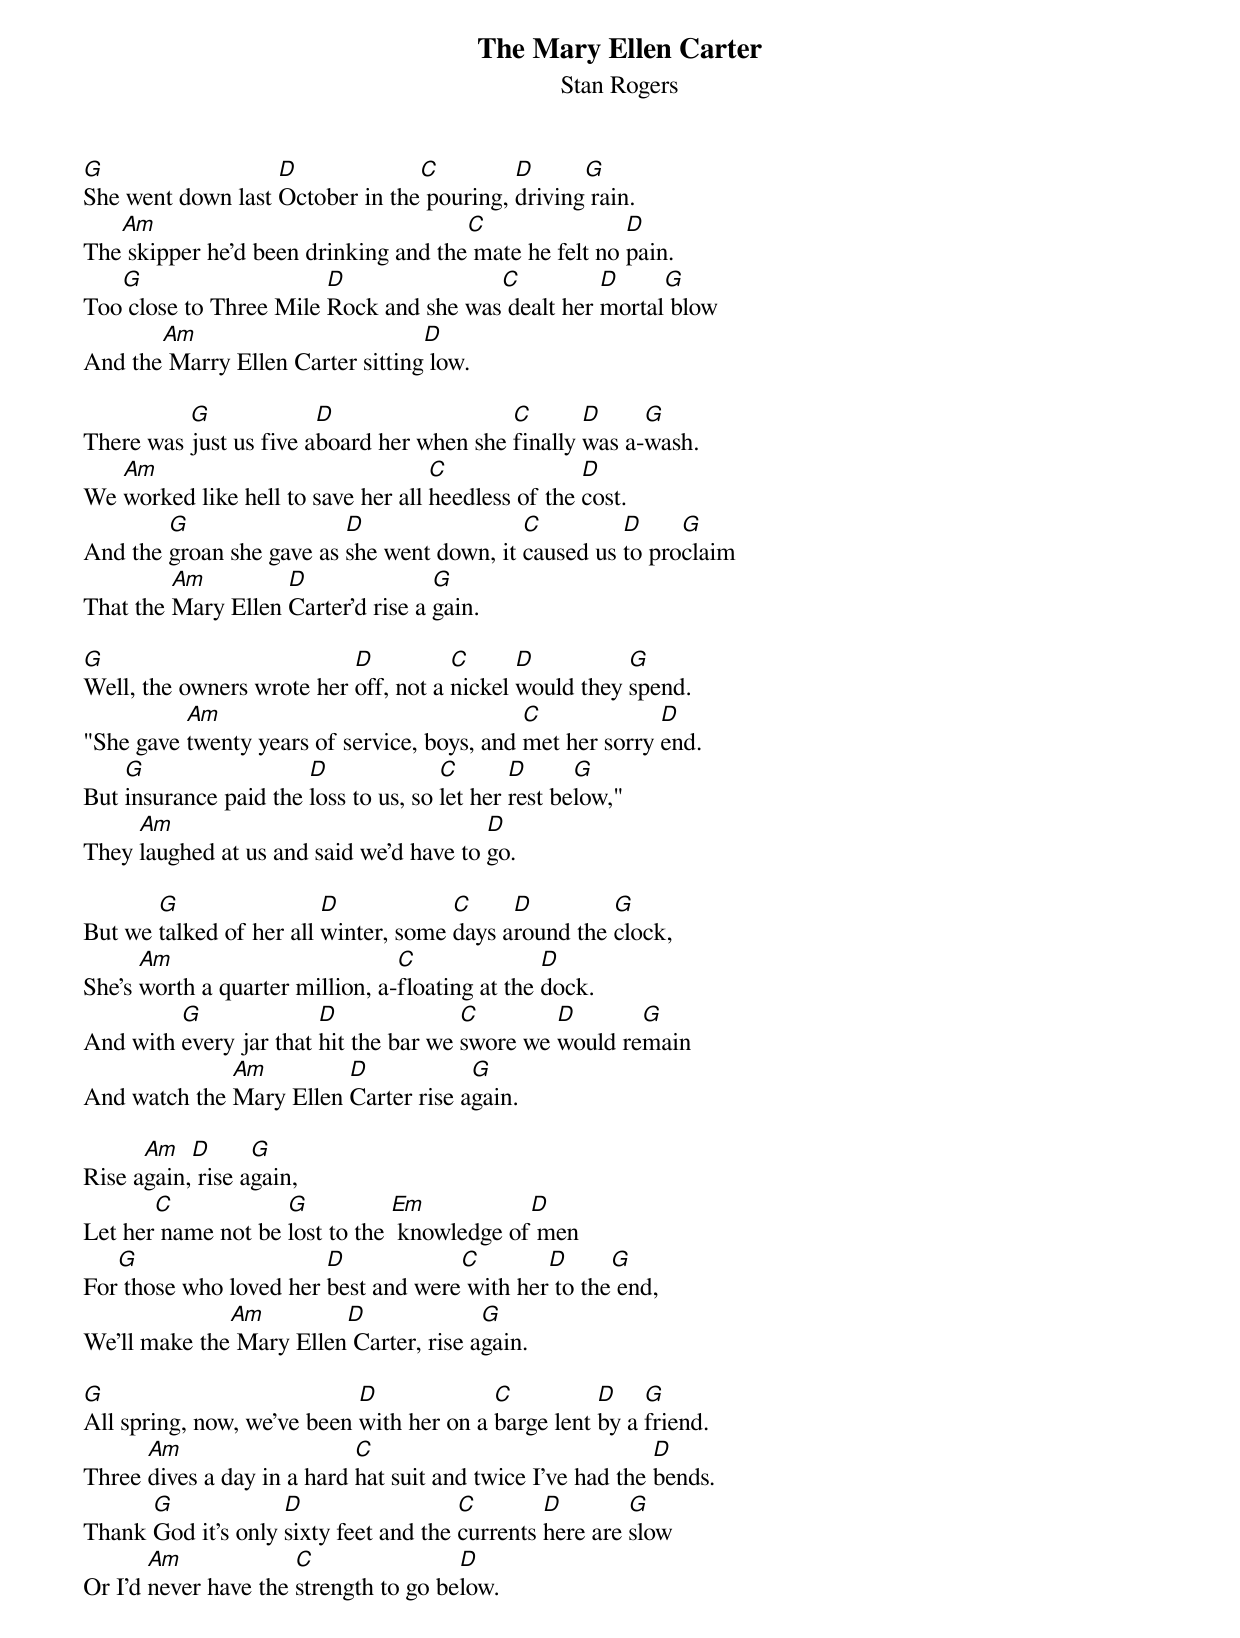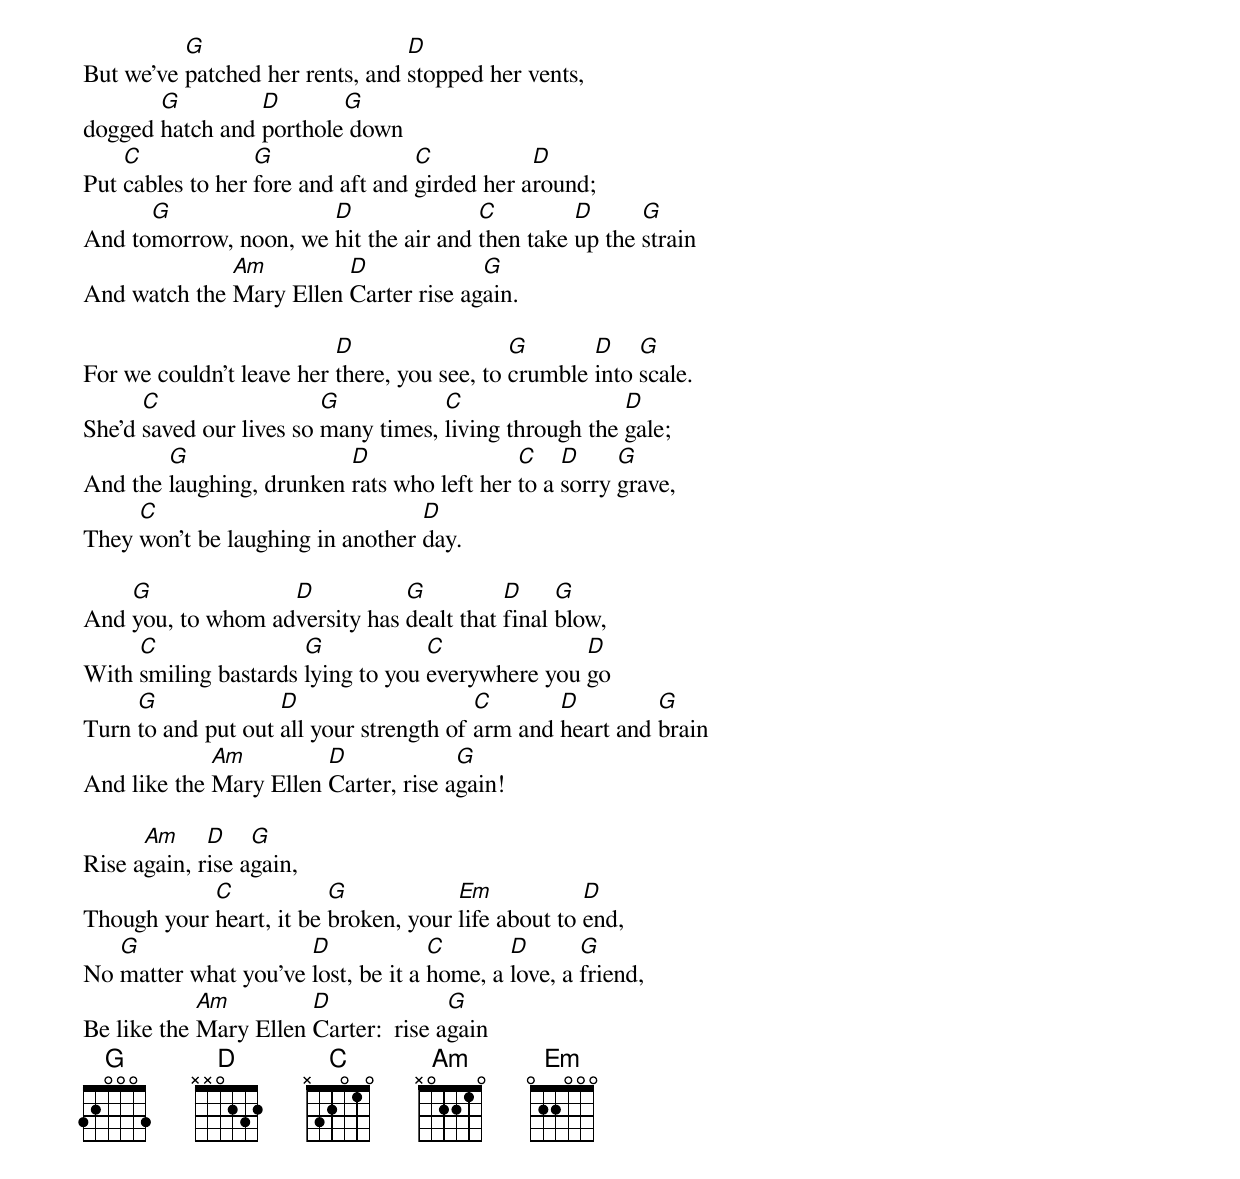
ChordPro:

{title: The Mary Ellen Carter}
{subtitle: Stan Rogers}
[G]She went down last [D]October in the[C] pouring, [D]driving[G] rain.
The[Am] skipper he’d been drinking and the[C] mate he felt no [D]pain.
Too[G] close to Three Mile [D]Rock and she was[C] dealt her [D]mortal[G] blow
And the[Am] Marry Ellen Carter sitting[D] low.

There was [G]just us five a[D]board her when she [C]finally [D]was a-[G]wash.
We [Am]worked like hell to save her all [C]heedless of the [D]cost.
And the [G]groan she gave as [D]she went down, it [C]caused us [D]to pro[G]claim
That the [Am]Mary Ellen [D]Carter’d rise a [G]gain.

[G]Well, the owners wrote her [D]off, not a [C]nickel [D]would they [G]spend.
"She gave [Am]twenty years of service, boys, and [C]met her sorry [D]end.
But [G]insurance paid the [D]loss to us, so [C]let her [D]rest be[G]low,"
They [Am]laughed at us and said we’d have to [D]go.

But we [G]talked of her all [D]winter, some [C]days a[D]round the [G]clock,
She’s [Am]worth a quarter million, a-[C]floating at the [D]dock.
And with [G]every jar that [D]hit the bar we [C]swore we [D]would re[G]main
And watch the [Am]Mary Ellen [D]Carter rise a[G]gain.

Rise a[Am]gain,[D] rise a[G]gain,
Let her[C] name not be [G]lost to the [Em] knowledge of[D] men
For[G] those who loved her [D]best and were[C] with her[D] to the[G] end,
We’ll make the[Am] Mary Ellen[D] Carter, rise a[G]gain.

[G]All spring, now, we’ve been [D]with her on a [C]barge lent [D]by a [G]friend.
Three [Am]dives a day in a hard [C]hat suit and twice I’ve had the [D]bends.
Thank [G]God it’s only [D]sixty feet and the [C]currents [D]here are [G]slow
Or I’d [Am]never have the [C]strength to go be[D]low.

But we’ve [G]patched her rents, and [D]stopped her vents,
dogged [G]hatch and [D]porthole[G] down
Put [C]cables to her [G]fore and aft and [C]girded her a[D]round;
And to[G]morrow, noon, we [D]hit the air and [C]then take [D]up the [G]strain
And watch the [Am]Mary Ellen [D]Carter rise ag[G]ain.

For we couldn’t leave her [D]there, you see, to [G]crumble [D]into [G]scale.
She’d [C]saved our lives so [G]many times, [C]living through the [D]gale;
And the [G]laughing, drunken [D]rats who left her [C]to a [D]sorry [G]grave,
They [C]won’t be laughing in another [D]day.

And [G]you, to whom ad[D]versity has [G]dealt that [D]final [G]blow,
With [C]smiling bastards [G]lying to you [C]everywhere you [D]go
Turn [G]to and put out [D]all your strength of [C]arm and [D]heart and [G]brain
And like the [Am]Mary Ellen [D]Carter, rise a[G]gain!

Rise a[Am]gain, r[D]ise a[G]gain,
Though your [C]heart, it be [G]broken, your [Em]life about to [D]end,
No [G]matter what you’ve [D]lost, be it a [C]home, a [D]love, a [G]friend,
Be like the [Am]Mary Ellen [D]Carter:  rise a[G]gain
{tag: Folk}
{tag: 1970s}
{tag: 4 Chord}
